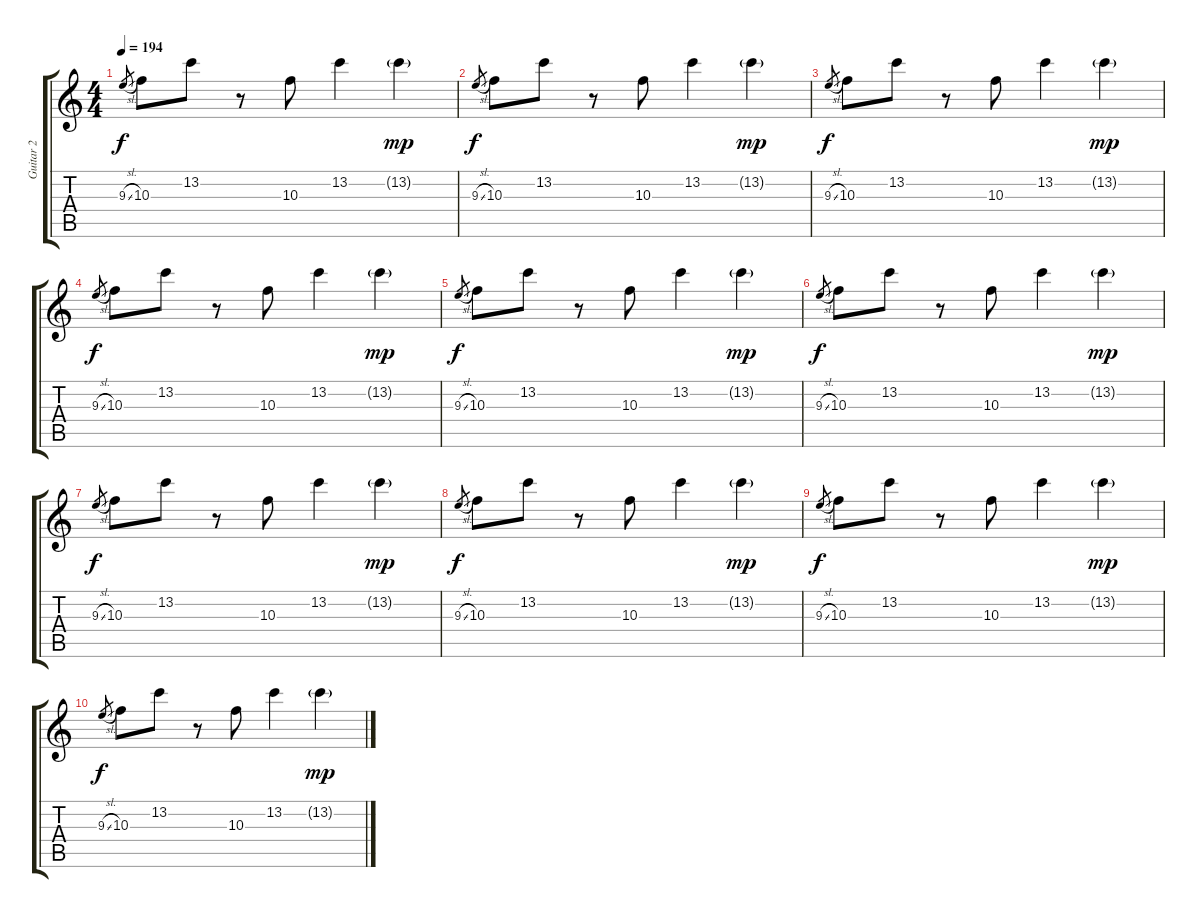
\track ("Guitar 2" "Guitar 2") {instrument electricguitarclean}
\staff {score tabs}
\tuning (E4 B3 G3 D3 A2 E2) {hide}
\ts (4 4)
\tempo 194
\clef g2
\ks c
9.3{sl}.8{gr dy f} 10.3.8 13.2.8 r.8 10.3.8 13.2.4 13.2{g}.4{dy mp} |
9.3{sl}.8{gr dy f} 10.3.8 13.2.8 r.8 10.3.8 13.2.4 13.2{g}.4{dy mp} |
9.3{sl}.8{gr dy f} 10.3.8 13.2.8 r.8 10.3.8 13.2.4 13.2{g}.4{dy mp} |
9.3{sl}.8{gr dy f} 10.3.8 13.2.8 r.8 10.3.8 13.2.4 13.2{g}.4{dy mp} |
9.3{sl}.8{gr dy f} 10.3.8 13.2.8 r.8 10.3.8 13.2.4 13.2{g}.4{dy mp} |
9.3{sl}.8{gr dy f} 10.3.8 13.2.8 r.8 10.3.8 13.2.4 13.2{g}.4{dy mp} |
9.3{sl}.8{gr dy f} 10.3.8 13.2.8 r.8 10.3.8 13.2.4 13.2{g}.4{dy mp} |
9.3{sl}.8{gr dy f} 10.3.8 13.2.8 r.8 10.3.8 13.2.4 13.2{g}.4{dy mp} |
9.3{sl}.8{gr dy f} 10.3.8 13.2.8 r.8 10.3.8 13.2.4 13.2{g}.4{dy mp} |
9.3{sl}.8{gr dy f} 10.3.8 13.2.8 r.8 10.3.8 13.2.4 13.2{g}.4{dy mp}
